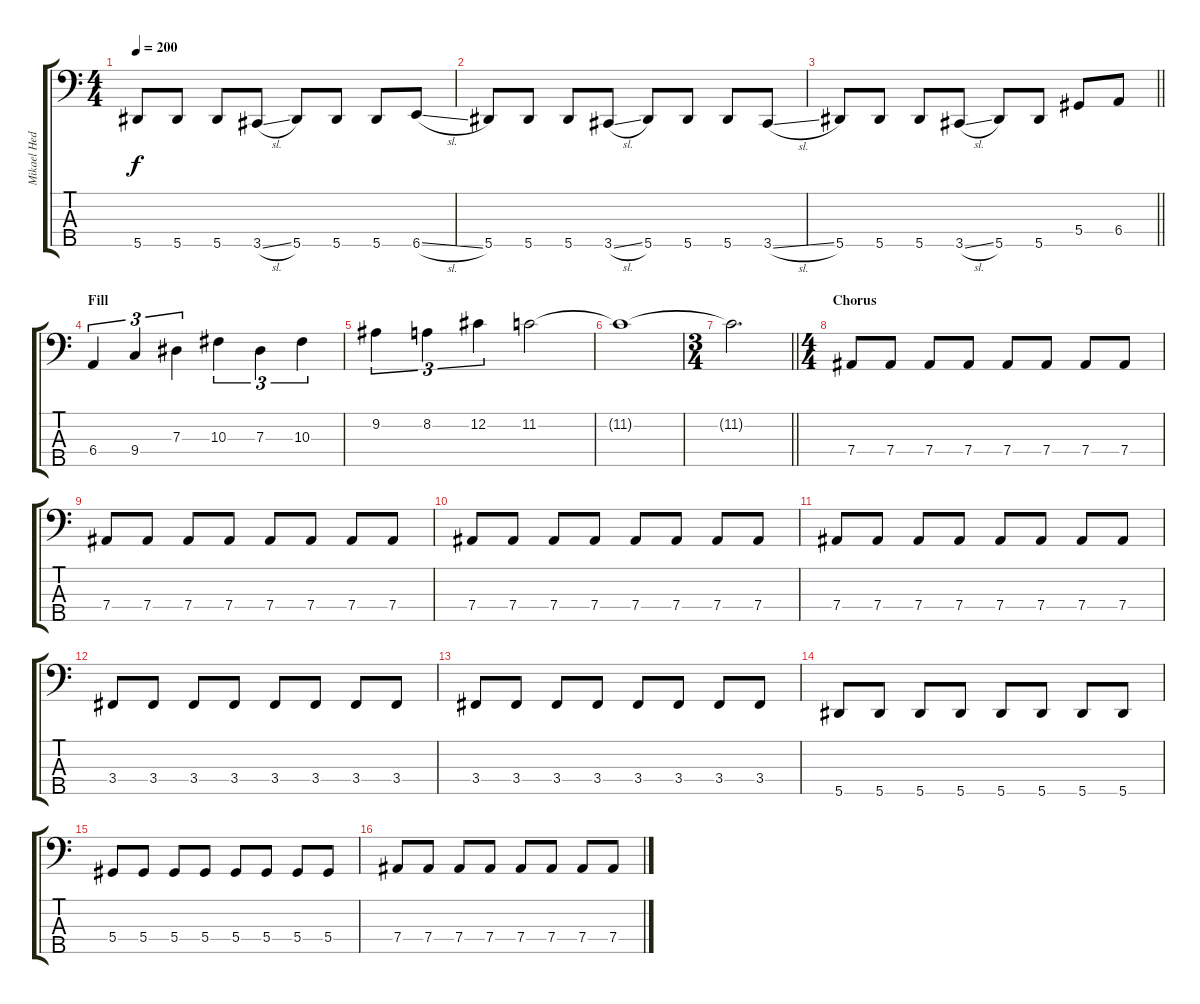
\track ("Mikael Hedlund" "Mikael Hed") {instrument electricbassfinger}
\staff {score tabs}
\tuning (Gb2 Db2 Ab1 Eb1 Bb0) {hide}
\ts (4 4)
\tempo 200
\clef f4
\ks c
5.5.8{dy f} 5.5.8 5.5.8 3.5{sl}.8 5.5.8 5.5.8 5.5.8 6.5{sl}.8 |
5.5.8 5.5.8 5.5.8 3.5{sl}.8 5.5.8 5.5.8 5.5.8 3.5{sl}.8 |
\barLineRight lightlight
5.5.8 5.5.8 5.5.8 3.5{sl}.8 5.5.8 5.5.8 5.4.8 6.4.8 |
\section ("" "Fill")
6.4.4{tu (3 2)} 9.4.4{tu (3 2)} 7.3.4{tu (3 2)} 10.3.4{tu (3 2)} 7.3.4{tu (3 2)} 10.3.4{tu (3 2)} |
9.2.4{tu (3 2)} 8.2.4{tu (3 2)} 12.2.4{tu (3 2)} 11.2.2 |
11.2{t}.1 |
\ts (3 4)
\barLineRight lightlight
11.2{t}.2{d} |
\ts (4 4)
\section ("" "Chorus")
7.4.8 7.4.8 7.4.8 7.4.8 7.4.8 7.4.8 7.4.8 7.4.8 |
7.4.8 7.4.8 7.4.8 7.4.8 7.4.8 7.4.8 7.4.8 7.4.8 |
7.4.8 7.4.8 7.4.8 7.4.8 7.4.8 7.4.8 7.4.8 7.4.8 |
7.4.8 7.4.8 7.4.8 7.4.8 7.4.8 7.4.8 7.4.8 7.4.8 |
3.4.8 3.4.8 3.4.8 3.4.8 3.4.8 3.4.8 3.4.8 3.4.8 |
3.4.8 3.4.8 3.4.8 3.4.8 3.4.8 3.4.8 3.4.8 3.4.8 |
5.5.8 5.5.8 5.5.8 5.5.8 5.5.8 5.5.8 5.5.8 5.5.8 |
5.4.8 5.4.8 5.4.8 5.4.8 5.4.8 5.4.8 5.4.8 5.4.8 |
7.4.8 7.4.8 7.4.8 7.4.8 7.4.8 7.4.8 7.4.8 7.4.8
